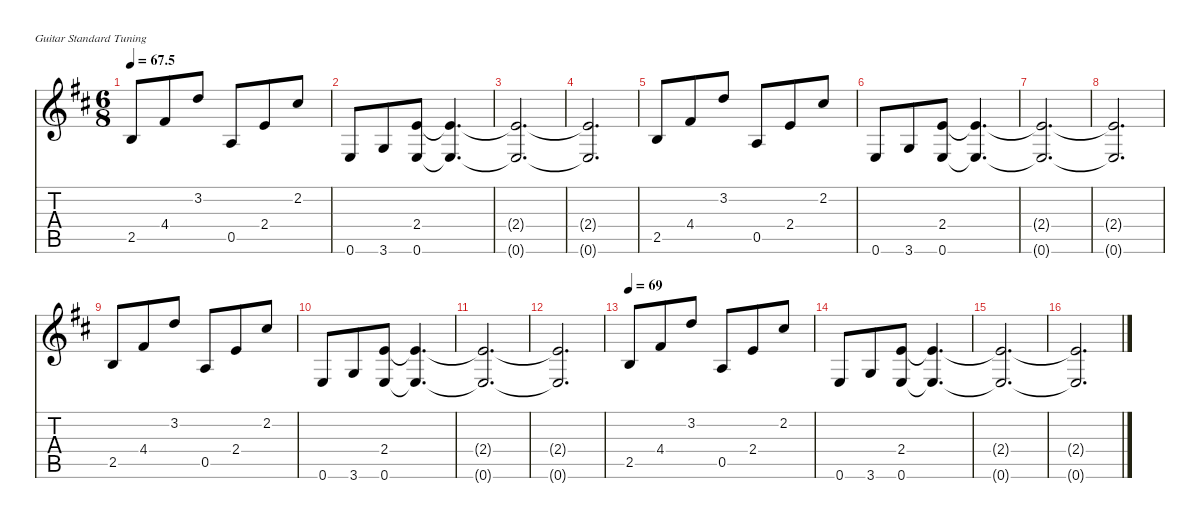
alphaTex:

\defaultSystemsLayout 4
\hideDynamics
\bracketExtendMode nobrackets
\singleTrackTrackNamePolicy hidden
\multiTrackTrackNamePolicy hidden
\firstSystemTrackNameMode fullname
\firstSystemTrackNameOrientation horizontal
\otherSystemsTrackNameOrientation horizontal
\track ("Guitar1" "guitar1") {defaultSystemsLayout 8 instrument electricguitarjazz}
\staff {score tabs}
\tuning (E4 B3 G3 D3 A2 E2)
\ts (6 8)
\tempo
67.5
\accidentals auto
\clef g2
\ottava regular
\simile none
\ks bminor
2.5{acc forcenatural}.8{dy mf beam Up} 4.4{acc #}.8{beam Up} 3.2{acc forcenatural}.8{beam Up} 0.5{acc forcenatural}.8{beam Up} 2.4{acc forcenatural}.8{beam Up} 2.2{acc #}.8{beam Up} |
0.6{acc forcenatural}.8{beam Up} 3.6{acc forcenatural}.8{beam Up} (0.6{acc forcenatural} 2.4{acc forcenatural}).8{beam Up} (0.6{t acc forcenatural} 2.4{t acc forcenatural}).4{d beam Up} |
(0.6{t acc forcenatural} 2.4{t acc forcenatural}).2{d beam Up} |
(0.6{t acc forcenatural} 2.4{t acc forcenatural}).2{d beam Up} |
2.5{acc forcenatural}.8{beam Up} 4.4{acc #}.8{beam Up} 3.2{acc forcenatural}.8{beam Up} 0.5{acc forcenatural}.8{beam Up} 2.4{acc forcenatural}.8{beam Up} 2.2{acc #}.8{beam Up} |
0.6{acc forcenatural}.8{beam Up} 3.6{acc forcenatural}.8{beam Up} (0.6{acc forcenatural} 2.4{acc forcenatural}).8{beam Up} (0.6{t acc forcenatural} 2.4{t acc forcenatural}).4{d beam Up} |
(0.6{t acc forcenatural} 2.4{t acc forcenatural}).2{d beam Up} |
(0.6{t acc forcenatural} 2.4{t acc forcenatural}).2{d beam Up} |
2.5{acc forcenatural}.8{beam Up} 4.4{acc #}.8{beam Up} 3.2{acc forcenatural}.8{beam Up} 0.5{acc forcenatural}.8{beam Up} 2.4{acc forcenatural}.8{beam Up} 2.2{acc #}.8{beam Up} |
0.6{acc forcenatural}.8{beam Up} 3.6{acc forcenatural}.8{beam Up} (0.6{acc forcenatural} 2.4{acc forcenatural}).8{beam Up} (0.6{t acc forcenatural} 2.4{t acc forcenatural}).4{d beam Up} |
(0.6{t acc forcenatural} 2.4{t acc forcenatural}).2{d beam Up} |
(0.6{t acc forcenatural} 2.4{t acc forcenatural}).2{d beam Up} |
\tempo 69
2.5{acc forcenatural}.8{beam Up} 4.4{acc #}.8{beam Up} 3.2{acc forcenatural}.8{beam Up} 0.5{acc forcenatural}.8{beam Up} 2.4{acc forcenatural}.8{beam Up} 2.2{acc #}.8{beam Up} |
0.6{acc forcenatural}.8{beam Up} 3.6{acc forcenatural}.8{beam Up} (0.6{acc forcenatural} 2.4{acc forcenatural}).8{beam Up} (0.6{t acc forcenatural} 2.4{t acc forcenatural}).4{d beam Up} |
(0.6{t acc forcenatural} 2.4{t acc forcenatural}).2{d beam Up} |
(0.6{t acc forcenatural} 2.4{t acc forcenatural}).2{d beam Up}
